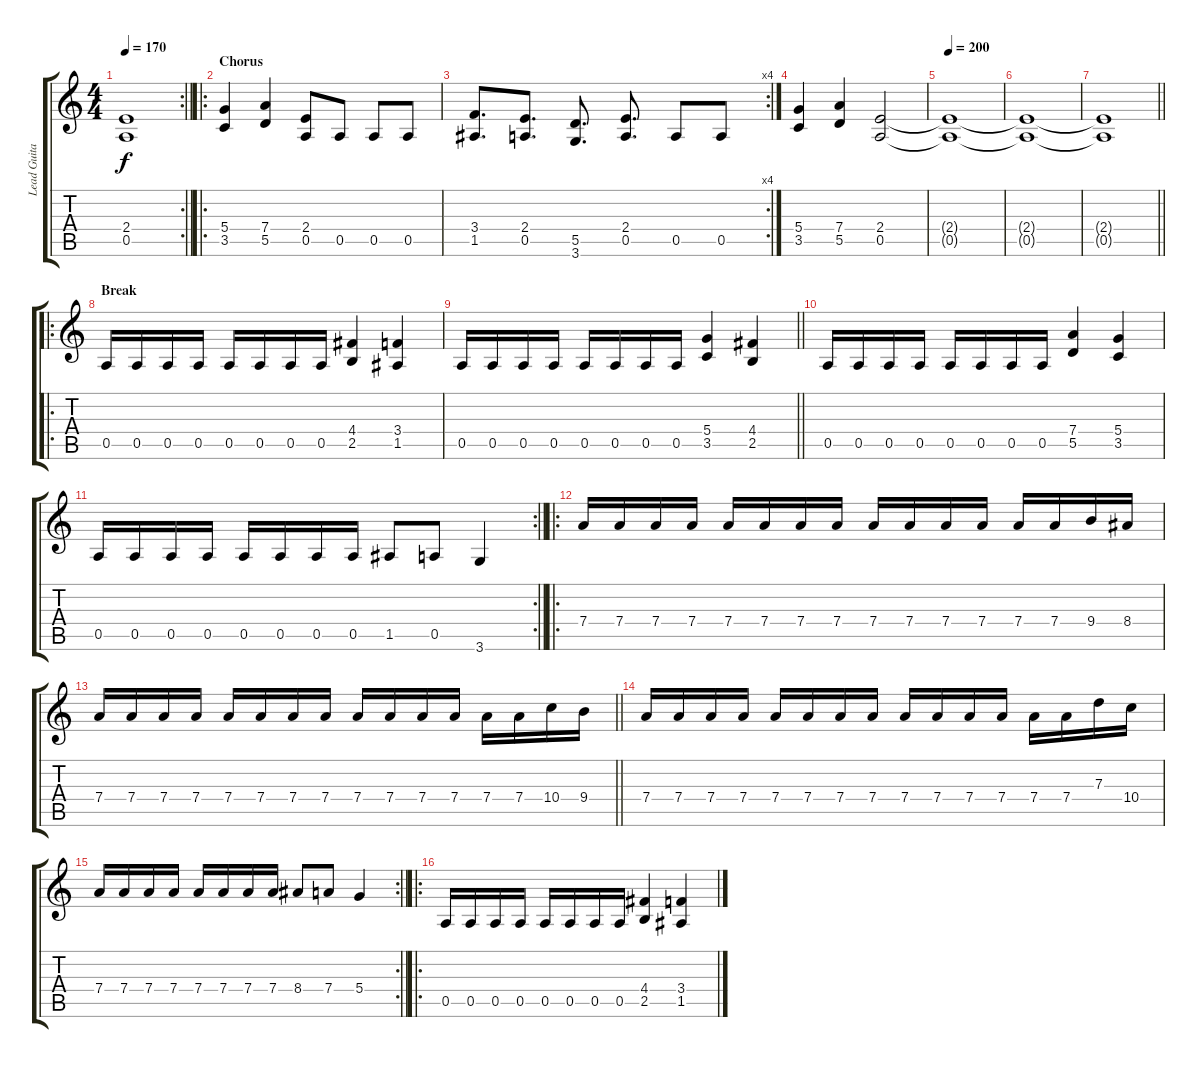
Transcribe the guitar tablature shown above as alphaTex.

\track ("Lead Guitar" "Lead Guita") {instrument distortionguitar}
\staff {score tabs}
\tuning (E4 B3 G3 D3 A2 E2) {hide}
\rc 2
\ts (4 4)
\tempo 170
\clef g2
\barLineRight lightlight
\ks c
(2.4 0.5).1{dy f} |
\ro
\section ("" "Chorus")
(5.4 3.5).4 (7.4 5.5).4 (2.4 0.5).8 0.5.8 0.5.8 0.5.8 |
\rc 4
(3.4 1.5).8{d} (2.4 0.5).8{d} (5.5 3.6).8{d} (2.4 0.5).8{d} 0.5.8 0.5.8 |
(5.4 3.5).4 (7.4 5.5).4 (2.4 0.5).2 |
\tempo 200
(2.4{t} 0.5{t}).1 |
(2.4{t} 0.5{t}).1 |
\barLineRight lightlight
(2.4{t} 0.5{t}).1 |
\ro
\section ("" "Break")
0.5.16 0.5.16 0.5.16 0.5.16 0.5.16 0.5.16 0.5.16 0.5.16 (4.4 2.5).4 (3.4 1.5).4 |
\barLineRight lightlight
0.5.16 0.5.16 0.5.16 0.5.16 0.5.16 0.5.16 0.5.16 0.5.16 (5.4 3.5).4 (4.4 2.5).4 |
0.5.16 0.5.16 0.5.16 0.5.16 0.5.16 0.5.16 0.5.16 0.5.16 (7.4 5.5).4 (5.4 3.5).4 |
\rc 2
\barLineRight lightlight
0.5.16 0.5.16 0.5.16 0.5.16 0.5.16 0.5.16 0.5.16 0.5.16 1.5.8 0.5.8 3.6.4 |
\ro
7.4.16 7.4.16 7.4.16 7.4.16 7.4.16 7.4.16 7.4.16 7.4.16 7.4.16 7.4.16 7.4.16 7.4.16 7.4.16 7.4.16 9.4.16 8.4.16 |
\barLineRight lightlight
7.4.16 7.4.16 7.4.16 7.4.16 7.4.16 7.4.16 7.4.16 7.4.16 7.4.16 7.4.16 7.4.16 7.4.16 7.4.16 7.4.16 10.4.16 9.4.16 |
7.4.16 7.4.16 7.4.16 7.4.16 7.4.16 7.4.16 7.4.16 7.4.16 7.4.16 7.4.16 7.4.16 7.4.16 7.4.16 7.4.16 7.3.16 10.4.16 |
\rc 2
\barLineRight lightlight
7.4.16 7.4.16 7.4.16 7.4.16 7.4.16 7.4.16 7.4.16 7.4.16 8.4.8 7.4.8 5.4.4 |
\ro
0.5.16 0.5.16 0.5.16 0.5.16 0.5.16 0.5.16 0.5.16 0.5.16 (4.4 2.5).4 (3.4 1.5).4
